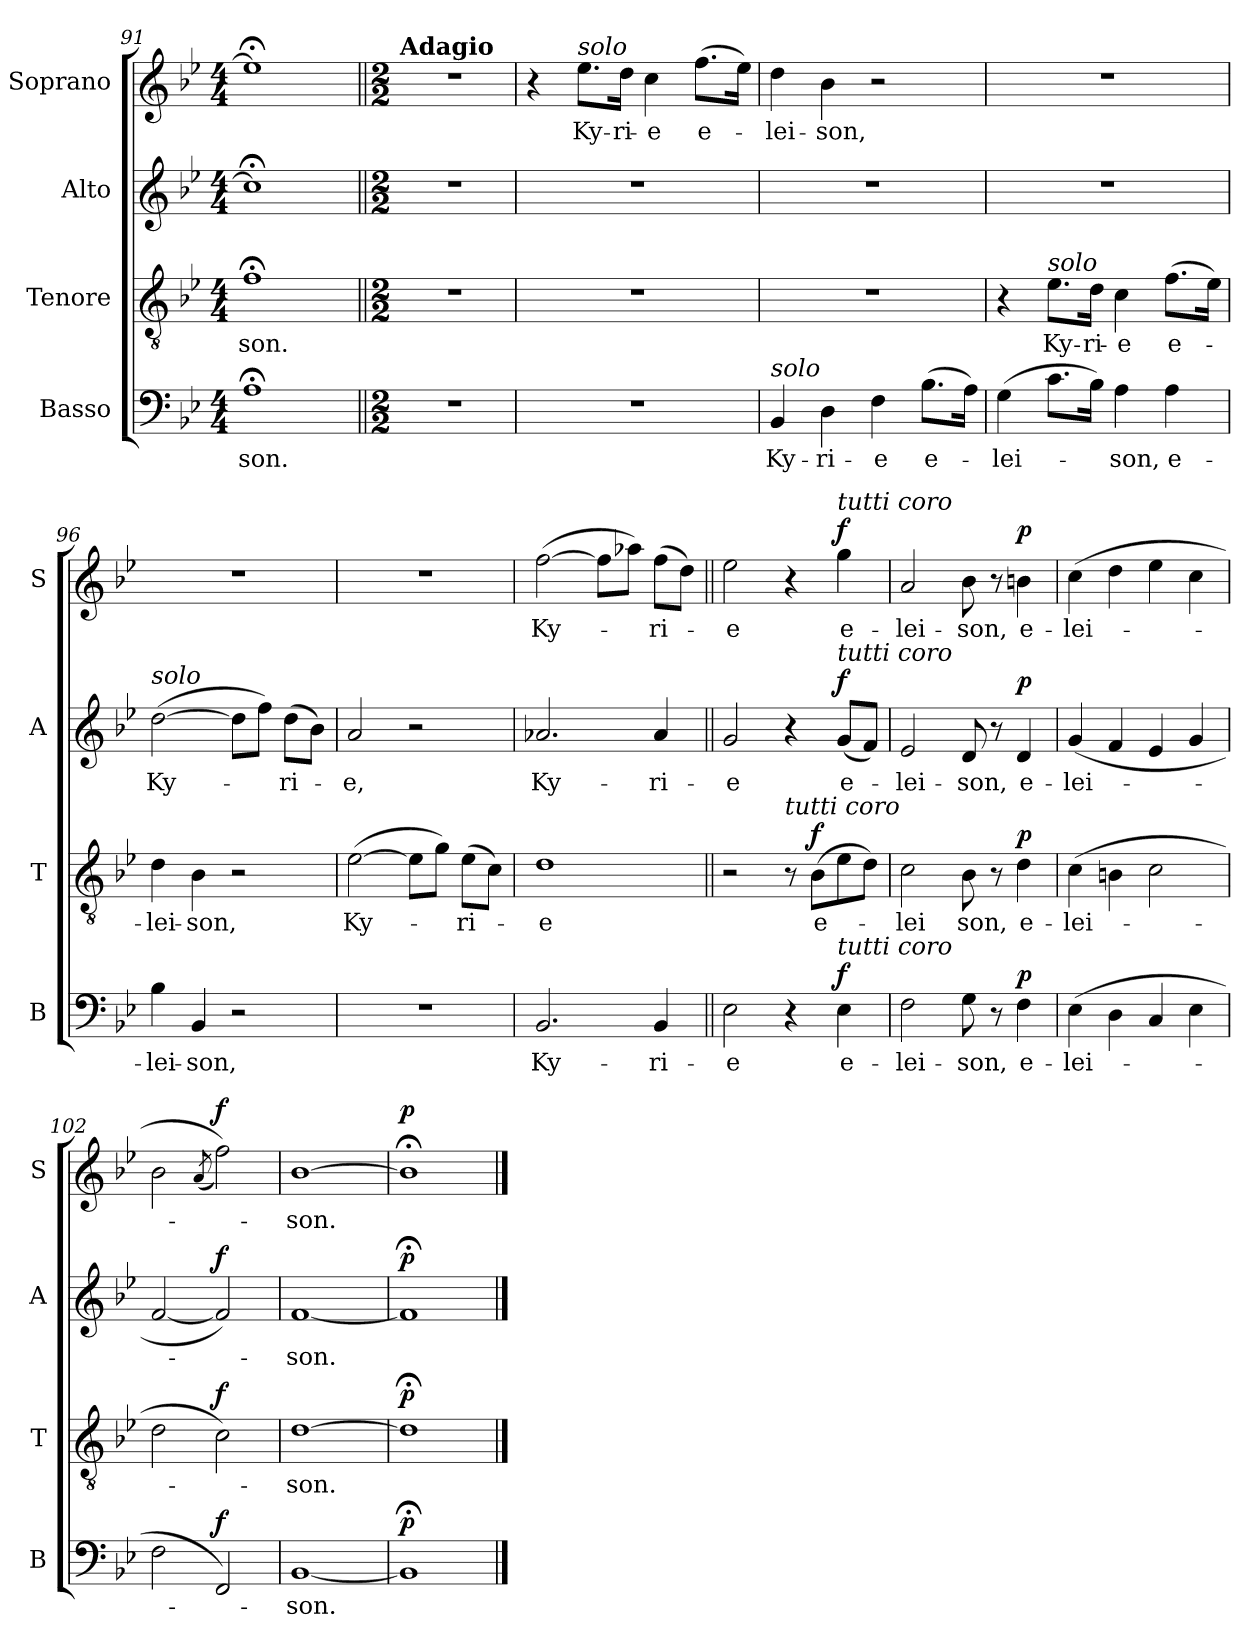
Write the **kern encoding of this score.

**kern	**text	**dynam	**kern	**text	**dynam	**kern	**text	**dynam	**kern	**text	**dynam
*part4	*part4	*part4	*part3	*part3	*part3	*part2	*part2	*part2	*part1	*part1	*part1
*staff4	*staff4	*staff4	*staff3	*staff3	*staff3	*staff2	*staff2	*staff2	*staff1	*staff1	*staff1
*I"Basso	*	*	*I"Tenore	*	*	*I"Alto	*	*	*I"Soprano	*	*
*I'B	*	*	*I'T	*	*	*I'A	*	*	*I'S	*	*
*clefF4	*	*	*clefGv2	*	*	*clefG2	*	*	*clefG2	*	*
*k[b-e-]	*	*	*k[b-e-]	*	*	*k[b-e-]	*	*	*k[b-e-]	*	*
*B-:	*	*	*B-:	*	*	*B-:	*	*	*B-:	*	*
*M4/4	*	*	*M4/4	*	*	*M4/4	*	*	*M4/4	*	*
=91	=91	=91	=91	=91	=91	=91	=91	=91	=91	=91	=91
1A;<	-son.	.	1f;<	-son.	.	1cc;<]	.	.	1ee-;<]	.	.
=92||	=92||	=92||	=92||	=92||	=92||	=92||	=92||	=92||	=92||	=92||	=92||
*M2/2	*	*	*M2/2	*	*	*M2/2	*	*	*M2/2	*	*
!	!	!	!	!	!	!	!	!	!LO:TX:a:B:t=Adagio	!	!
1r	.	.	1r	.	.	1r	.	.	1r	.	.
!!LO:LB:g=z
=93	=93	=93	=93	=93	=93	=93	=93	=93	=93	=93	=93
1r	.	.	1r	.	.	1r	.	.	4r	.	.
!	!	!	!	!	!	!	!	!	!LO:TX:a:i:t=solo	!	!
.	.	.	.	.	.	.	.	.	8.ee-\L	Ky-	.
.	.	.	.	.	.	.	.	.	16dd\Jk	-ri-	.
.	.	.	.	.	.	.	.	.	4cc\	-e	.
.	.	.	.	.	.	.	.	.	(>8.ff\L	e-	.
.	.	.	.	.	.	.	.	.	16ee-\Jk)	.	.
=94	=94	=94	=94	=94	=94	=94	=94	=94	=94	=94	=94
!LO:TX:a:i:t=solo	!	!	!	!	!	!	!	!	!	!	!
4BB-/	Ky-	.	1r	.	.	1r	.	.	4dd\	-lei-	.
4D\	-ri-	.	.	.	.	.	.	.	4b-\	-son,	.
4F\	-e	.	.	.	.	.	.	.	2r	.	.
(>8.B-\L	e-	.	.	.	.	.	.	.	.	.	.
16A\Jk)	.	.	.	.	.	.	.	.	.	.	.
=95	=95	=95	=95	=95	=95	=95	=95	=95	=95	=95	=95
(>4G\	-lei-	.	4r	.	.	1r	.	.	1r	.	.
!	!	!	!LO:TX:a:i:t=solo	!	!	!	!	!	!	!	!
8.c\L	.	.	8.e-\L	Ky-	.	.	.	.	.	.	.
16B-\Jk)	.	.	16d\Jk	-ri-	.	.	.	.	.	.	.
4A\	-son,	.	4c\	-e	.	.	.	.	.	.	.
4A\	e-	.	(>8.f\L	e-	.	.	.	.	.	.	.
.	.	.	16e-\Jk)	.	.	.	.	.	.	.	.
=96	=96	=96	=96	=96	=96	=96	=96	=96	=96	=96	=96
!	!	!	!	!	!	!LO:TX:a:i:t=solo	!	!	!	!	!
4B-\	-lei-	.	4d\	-lei-	.	(>[2dd\	Ky-	.	1r	.	.
4BB-/	-son,	.	4B-\	-son,	.	.	.	.	.	.	.
2r	.	.	2r	.	.	8dd\L]	.	.	.	.	.
.	.	.	.	.	.	8ff\J)	.	.	.	.	.
.	.	.	.	.	.	(>8dd\L	-ri-	.	.	.	.
.	.	.	.	.	.	8b-\J)	.	.	.	.	.
=97	=97	=97	=97	=97	=97	=97	=97	=97	=97	=97	=97
1r	.	.	(>[2e-\	Ky-	.	2a/	-e,	.	1r	.	.
.	.	.	8e-\L]	.	.	2r	.	.	.	.	.
.	.	.	8g\J)	.	.	.	.	.	.	.	.
.	.	.	(>8e-\L	-ri-	.	.	.	.	.	.	.
.	.	.	8c\J)	.	.	.	.	.	.	.	.
!!LO:LB:g=z
=98	=98	=98	=98	=98	=98	=98	=98	=98	=98	=98	=98
2.BB-/	Ky-	.	1d	-e	.	2.a-X/	Ky-	.	(>[2ff\	Ky-	.
.	.	.	.	.	.	.	.	.	8ff\L]	.	.
.	.	.	.	.	.	.	.	.	8aa-X\J)	.	.
4BB-/	-ri-	.	.	.	.	4a-/	-ri-	.	(>8ff\L	-ri-	.
.	.	.	.	.	.	.	.	.	8dd\J)	.	.
=99||	=99||	=99||	=99||	=99||	=99||	=99||	=99||	=99||	=99||	=99||	=99||
2E-\	-e	.	2r	.	.	2g/	-e	.	2ee-\	-e	.
!	!	!	!LO:TX:a:i:t=tutti coro	!	!	!	!	!	!	!	!
4r	.	.	8r	.	.	4r	.	.	4r	.	.
!	!	!	!	!	!LO:DY:a	!	!	!	!	!	!
.	.	.	(>8B-\L	e-	f	.	.	.	.	.	.
!	!	!	!	!	!	!	!	!	!LO:TX:a:i:t=tutti coro	!	!
!	!	!	!	!	!	!LO:TX:a:i:t=tutti coro	!	!	!	!	!
!LO:TX:a:i:t=tutti coro	!	!	!	!	!	!	!	!	!	!	!
!	!	!LO:DY:a	!	!	!	!	!	!LO:DY:a	!	!	!LO:DY:a
4E-\	e-	f	8e-\	.	.	(<8g/L	e-	f	4gg\	e-	f
.	.	.	8d\J)	.	.	8f/J)	.	.	.	.	.
=100	=100	=100	=100	=100	=100	=100	=100	=100	=100	=100	=100
2F\	-lei-	.	2c\	-lei	.	2e-/	-lei-	.	2a/	-lei-	.
8G\	-son,	.	8B-\	son,	.	8d/	-son,	.	8b-\	-son,	.
8r	.	.	8r	.	.	8r	.	.	8r	.	.
!	!	!LO:DY:a	!	!	!LO:DY:a	!	!	!LO:DY:a	!	!	!LO:DY:a
4F\	e-	p	4d\	e-	p	4d/	e-	p	4bn\	e-	p
=101	=101	=101	=101	=101	=101	=101	=101	=101	=101	=101	=101
(>4E-\	-lei-	.	(>4c\	-lei-	.	(<4g/	-lei-	.	(>4cc\	-lei-	.
4D\	.	.	4Bn\	.	.	4f/	.	.	4dd\	.	.
4C/	.	.	2c\	.	.	4e-/	.	.	4ee-\	.	.
4E-\	.	.	.	.	.	4g/	.	.	4cc\	.	.
=102	=102	=102	=102	=102	=102	=102	=102	=102	=102	=102	=102
2F\	.	.	2d\	.	.	[2f/	.	.	2b-\	.	.
.	.	.	.	.	.	.	.	.	(<8qa/	.	.
!	!	!LO:DY:a	!	!	!LO:DY:a	!	!	!LO:DY:a	!	!	!LO:DY:a
2FF/)	.	f	2c\)	.	f	2f/])	.	f	2ff\))	.	f
=103	=103	=103	=103	=103	=103	=103	=103	=103	=103	=103	=103
[1BB-	-son.	.	[1d	-son.	.	[1f	-son.	.	[1b-	-son.	.
=104	=104	=104	=104	=104	=104	=104	=104	=104	=104	=104	=104
!	!	!LO:DY:a	!	!	!LO:DY:a	!	!	!LO:DY:a	!	!	!LO:DY:a
1BB-;]	.	p	1d;<]	.	p	1f;]	.	p	1b-;<]	.	p
==	==	==	==	==	==	==	==	==	==	==	==
*-	*-	*-	*-	*-	*-	*-	*-	*-	*-	*-	*-
